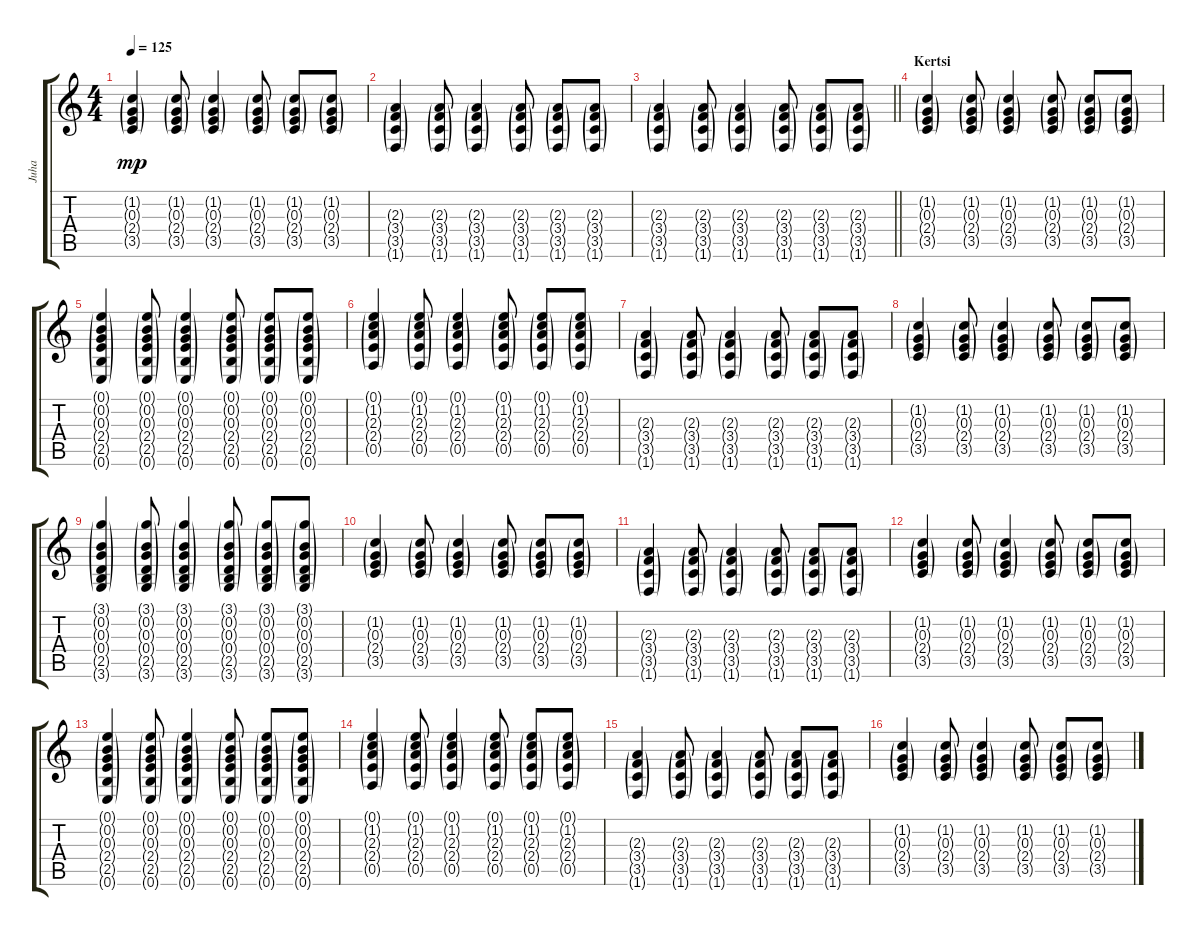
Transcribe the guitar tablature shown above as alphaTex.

\track ("Juha" "Juha") {instrument electricguitarclean}
\staff {score tabs}
\tuning (E4 B3 G3 D3 A2 E2) {hide}
\ts (4 4)
\tempo 125
\clef g2
\ks c
(1.2{g} 0.3{g} 2.4{g} 3.5{g}).4{dy mp} (1.2{g} 0.3{g} 2.4{g} 3.5{g}).8 (1.2{g} 0.3{g} 2.4{g} 3.5{g}).4 (1.2{g} 0.3{g} 2.4{g} 3.5{g}).8 (1.2{g} 0.3{g} 2.4{g} 3.5{g}).8 (1.2{g} 0.3{g} 2.4{g} 3.5{g}).8 |
(2.3{g} 3.4{g} 3.5{g} 1.6{g}).4 (2.3{g} 3.4{g} 3.5{g} 1.6{g}).8 (2.3{g} 3.4{g} 3.5{g} 1.6{g}).4 (2.3{g} 3.4{g} 3.5{g} 1.6{g}).8 (2.3{g} 3.4{g} 3.5{g} 1.6{g}).8 (2.3{g} 3.4{g} 3.5{g} 1.6{g}).8 |
\barLineRight lightlight
(2.3{g} 3.4{g} 3.5{g} 1.6{g}).4 (2.3{g} 3.4{g} 3.5{g} 1.6{g}).8 (2.3{g} 3.4{g} 3.5{g} 1.6{g}).4 (2.3{g} 3.4{g} 3.5{g} 1.6{g}).8 (2.3{g} 3.4{g} 3.5{g} 1.6{g}).8 (2.3{g} 3.4{g} 3.5{g} 1.6{g}).8 |
\section ("" "Kertsi")
(1.2{g} 0.3{g} 2.4{g} 3.5{g}).4 (1.2{g} 0.3{g} 2.4{g} 3.5{g}).8 (1.2{g} 0.3{g} 2.4{g} 3.5{g}).4 (1.2{g} 0.3{g} 2.4{g} 3.5{g}).8 (1.2{g} 0.3{g} 2.4{g} 3.5{g}).8 (1.2{g} 0.3{g} 2.4{g} 3.5{g}).8 |
(0.1{g} 0.2{g} 0.3{g} 2.4{g} 2.5{g} 0.6{g}).4 (0.1{g} 0.2{g} 0.3{g} 2.4{g} 2.5{g} 0.6{g}).8 (0.1{g} 0.2{g} 0.3{g} 2.4{g} 2.5{g} 0.6{g}).4 (0.1{g} 0.2{g} 0.3{g} 2.4{g} 2.5{g} 0.6{g}).8 (0.1{g} 0.2{g} 0.3{g} 2.4{g} 2.5{g} 0.6{g}).8 (0.1{g} 0.2{g} 0.3{g} 2.4{g} 2.5{g} 0.6{g}).8 |
(0.1{g} 1.2{g} 2.3{g} 2.4{g} 0.5{g}).4 (0.1{g} 1.2{g} 2.3{g} 2.4{g} 0.5{g}).8 (0.1{g} 1.2{g} 2.3{g} 2.4{g} 0.5{g}).4 (0.1{g} 1.2{g} 2.3{g} 2.4{g} 0.5{g}).8 (0.1{g} 1.2{g} 2.3{g} 2.4{g} 0.5{g}).8 (0.1{g} 1.2{g} 2.3{g} 2.4{g} 0.5{g}).8 |
(2.3{g} 3.4{g} 3.5{g} 1.6{g}).4 (2.3{g} 3.4{g} 3.5{g} 1.6{g}).8 (2.3{g} 3.4{g} 3.5{g} 1.6{g}).4 (2.3{g} 3.4{g} 3.5{g} 1.6{g}).8 (2.3{g} 3.4{g} 3.5{g} 1.6{g}).8 (2.3{g} 3.4{g} 3.5{g} 1.6{g}).8 |
(1.2{g} 0.3{g} 2.4{g} 3.5{g}).4 (1.2{g} 0.3{g} 2.4{g} 3.5{g}).8 (1.2{g} 0.3{g} 2.4{g} 3.5{g}).4 (1.2{g} 0.3{g} 2.4{g} 3.5{g}).8 (1.2{g} 0.3{g} 2.4{g} 3.5{g}).8 (1.2{g} 0.3{g} 2.4{g} 3.5{g}).8 |
(3.1{g} 0.2{g} 0.3{g} 0.4{g} 2.5{g} 3.6{g}).4 (3.1{g} 0.2{g} 0.3{g} 0.4{g} 2.5{g} 3.6{g}).8 (3.1{g} 0.2{g} 0.3{g} 0.4{g} 2.5{g} 3.6{g}).4 (3.1{g} 0.2{g} 0.3{g} 0.4{g} 2.5{g} 3.6{g}).8 (3.1{g} 0.2{g} 0.3{g} 0.4{g} 2.5{g} 3.6{g}).8 (3.1{g} 0.2{g} 0.3{g} 0.4{g} 2.5{g} 3.6{g}).8 |
(1.2{g} 0.3{g} 2.4{g} 3.5{g}).4 (1.2{g} 0.3{g} 2.4{g} 3.5{g}).8 (1.2{g} 0.3{g} 2.4{g} 3.5{g}).4 (1.2{g} 0.3{g} 2.4{g} 3.5{g}).8 (1.2{g} 0.3{g} 2.4{g} 3.5{g}).8 (1.2{g} 0.3{g} 2.4{g} 3.5{g}).8 |
(2.3{g} 3.4{g} 3.5{g} 1.6{g}).4 (2.3{g} 3.4{g} 3.5{g} 1.6{g}).8 (2.3{g} 3.4{g} 3.5{g} 1.6{g}).4 (2.3{g} 3.4{g} 3.5{g} 1.6{g}).8 (2.3{g} 3.4{g} 3.5{g} 1.6{g}).8 (2.3{g} 3.4{g} 3.5{g} 1.6{g}).8 |
(1.2{g} 0.3{g} 2.4{g} 3.5{g}).4 (1.2{g} 0.3{g} 2.4{g} 3.5{g}).8 (1.2{g} 0.3{g} 2.4{g} 3.5{g}).4 (1.2{g} 0.3{g} 2.4{g} 3.5{g}).8 (1.2{g} 0.3{g} 2.4{g} 3.5{g}).8 (1.2{g} 0.3{g} 2.4{g} 3.5{g}).8 |
(0.1{g} 0.2{g} 0.3{g} 2.4{g} 2.5{g} 0.6{g}).4 (0.1{g} 0.2{g} 0.3{g} 2.4{g} 2.5{g} 0.6{g}).8 (0.1{g} 0.2{g} 0.3{g} 2.4{g} 2.5{g} 0.6{g}).4 (0.1{g} 0.2{g} 0.3{g} 2.4{g} 2.5{g} 0.6{g}).8 (0.1{g} 0.2{g} 0.3{g} 2.4{g} 2.5{g} 0.6{g}).8 (0.1{g} 0.2{g} 0.3{g} 2.4{g} 2.5{g} 0.6{g}).8 |
(0.1{g} 1.2{g} 2.3{g} 2.4{g} 0.5{g}).4 (0.1{g} 1.2{g} 2.3{g} 2.4{g} 0.5{g}).8 (0.1{g} 1.2{g} 2.3{g} 2.4{g} 0.5{g}).4 (0.1{g} 1.2{g} 2.3{g} 2.4{g} 0.5{g}).8 (0.1{g} 1.2{g} 2.3{g} 2.4{g} 0.5{g}).8 (0.1{g} 1.2{g} 2.3{g} 2.4{g} 0.5{g}).8 |
(2.3{g} 3.4{g} 3.5{g} 1.6{g}).4 (2.3{g} 3.4{g} 3.5{g} 1.6{g}).8 (2.3{g} 3.4{g} 3.5{g} 1.6{g}).4 (2.3{g} 3.4{g} 3.5{g} 1.6{g}).8 (2.3{g} 3.4{g} 3.5{g} 1.6{g}).8 (2.3{g} 3.4{g} 3.5{g} 1.6{g}).8 |
(1.2{g} 0.3{g} 2.4{g} 3.5{g}).4 (1.2{g} 0.3{g} 2.4{g} 3.5{g}).8 (1.2{g} 0.3{g} 2.4{g} 3.5{g}).4 (1.2{g} 0.3{g} 2.4{g} 3.5{g}).8 (1.2{g} 0.3{g} 2.4{g} 3.5{g}).8 (1.2{g} 0.3{g} 2.4{g} 3.5{g}).8
